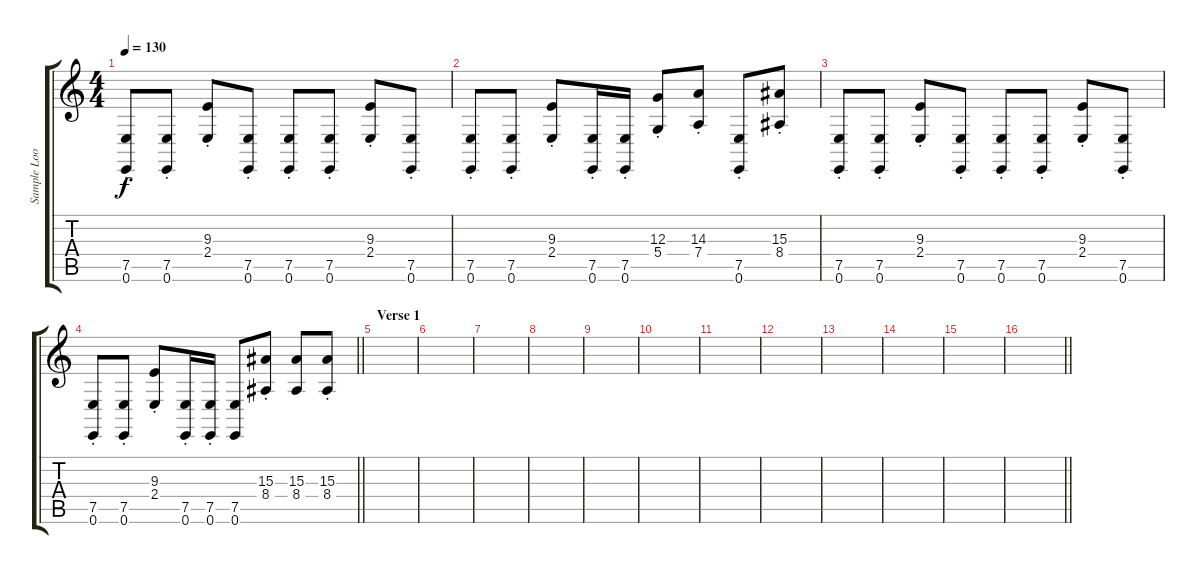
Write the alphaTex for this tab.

\track ("Sample Loop" "Sample Loo") {instrument shamisen}
\staff {score tabs}
\tuning (E4 B3 G3 D3 A2 E2) {hide}
\ts (4 4)
\tempo 130
\clef g2
\ks c
(7.5{st} 0.6).8{dy f} (7.5{st} 0.6).8 (9.3{st} 2.4).8 (7.5{st} 0.6).8 (7.5{st} 0.6).8 (7.5{st} 0.6).8 (9.3{st} 2.4).8 (7.5{st} 0.6).8 |
(7.5{st} 0.6).8 (7.5{st} 0.6).8 (9.3{st} 2.4).8 (7.5{st} 0.6).16 (7.5{st} 0.6).16 (12.3{st} 5.4).8 (14.3{st} 7.4).8 (7.5{st} 0.6).8 (15.3{st} 8.4).8 |
(7.5{st} 0.6).8 (7.5{st} 0.6).8 (9.3{st} 2.4).8 (7.5{st} 0.6).8 (7.5{st} 0.6).8 (7.5{st} 0.6).8 (9.3{st} 2.4).8 (7.5{st} 0.6).8 |
\barLineRight lightlight
(7.5{st} 0.6).8 (7.5{st} 0.6).8 (9.3{st} 2.4).8 (7.5{st} 0.6).16 (7.5{st} 0.6).16 (7.5 0.6).8 (15.3{st} 8.4).8 (15.3 8.4).8 (15.3{st} 8.4).8 |
\section ("" "Verse 1")
|
|
|
|
|
|
|
|
|
|
|
\barLineRight lightlight
